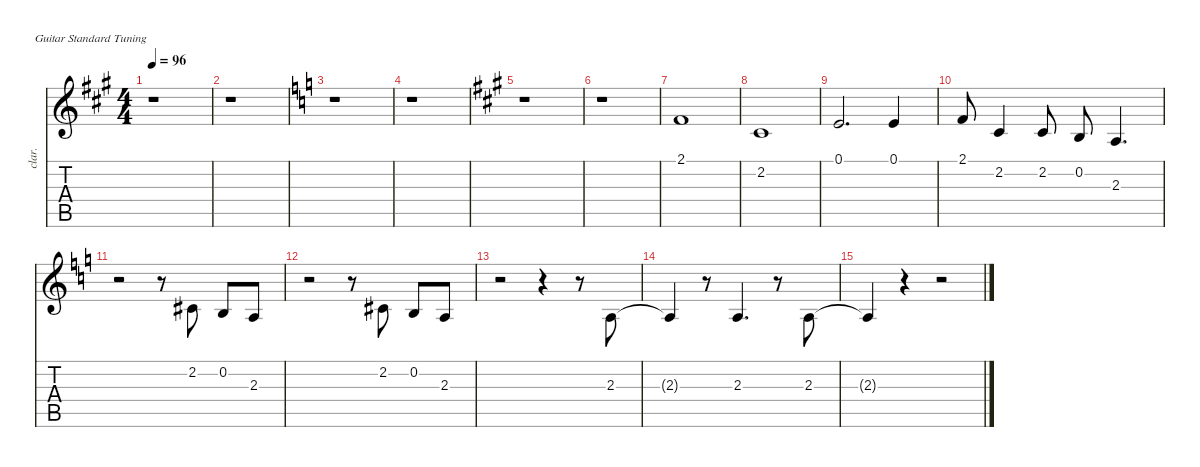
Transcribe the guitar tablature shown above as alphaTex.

\defaultSystemsLayout 4
\hideDynamics
\bracketExtendMode nobrackets
\track ("Track 6" "clar.") {instrument clarinet}
\staff {score tabs}
\tuning (E4 B3 G3 D3 A2 E2)
\ts (4 4)
\tempo 96
\clef g2
\ks a
r.1{dy f beam Down} |
r.1{beam Down} |
\ks c
r.1{beam Down} |
r.1{beam Down} |
\ks a
r.1{beam Down} |
r.1{beam Down} |
2.1{acc #}.1{beam Up} |
2.2{acc #}.1{beam Up} |
0.1{acc forcenatural}.2{d beam Up} 0.1{acc forcenatural}.4{beam Up} |
2.1{acc #}.8{beam Up} 2.2{acc #}.4{beam Up} 2.2{acc #}.8{beam Up} 0.2{acc forcenatural}.8{beam Up} 2.3{acc forcenatural}.4{d beam Up} |
\ks c
r.2{beam Down} r.8{beam Down} 2.2{acc #}.8{beam Up} 0.2.8{beam Up} 2.3.8{beam Up} |
r.2{beam Down} r.8{beam Down} 2.2{acc #}.8{beam Up} 0.2.8{beam Up} 2.3.8{beam Up} |
r.2{beam Down} r.4{beam Down} r.8{beam Down} 2.3.8{beam Up} |
2.3{t}.4{beam Up} r.8{beam Down} 2.3.4{d beam Up} r.8{beam Down} 2.3.8{beam Up} |
2.3{t}.4{beam Up} r.4{beam Down} r.2{beam Down}
